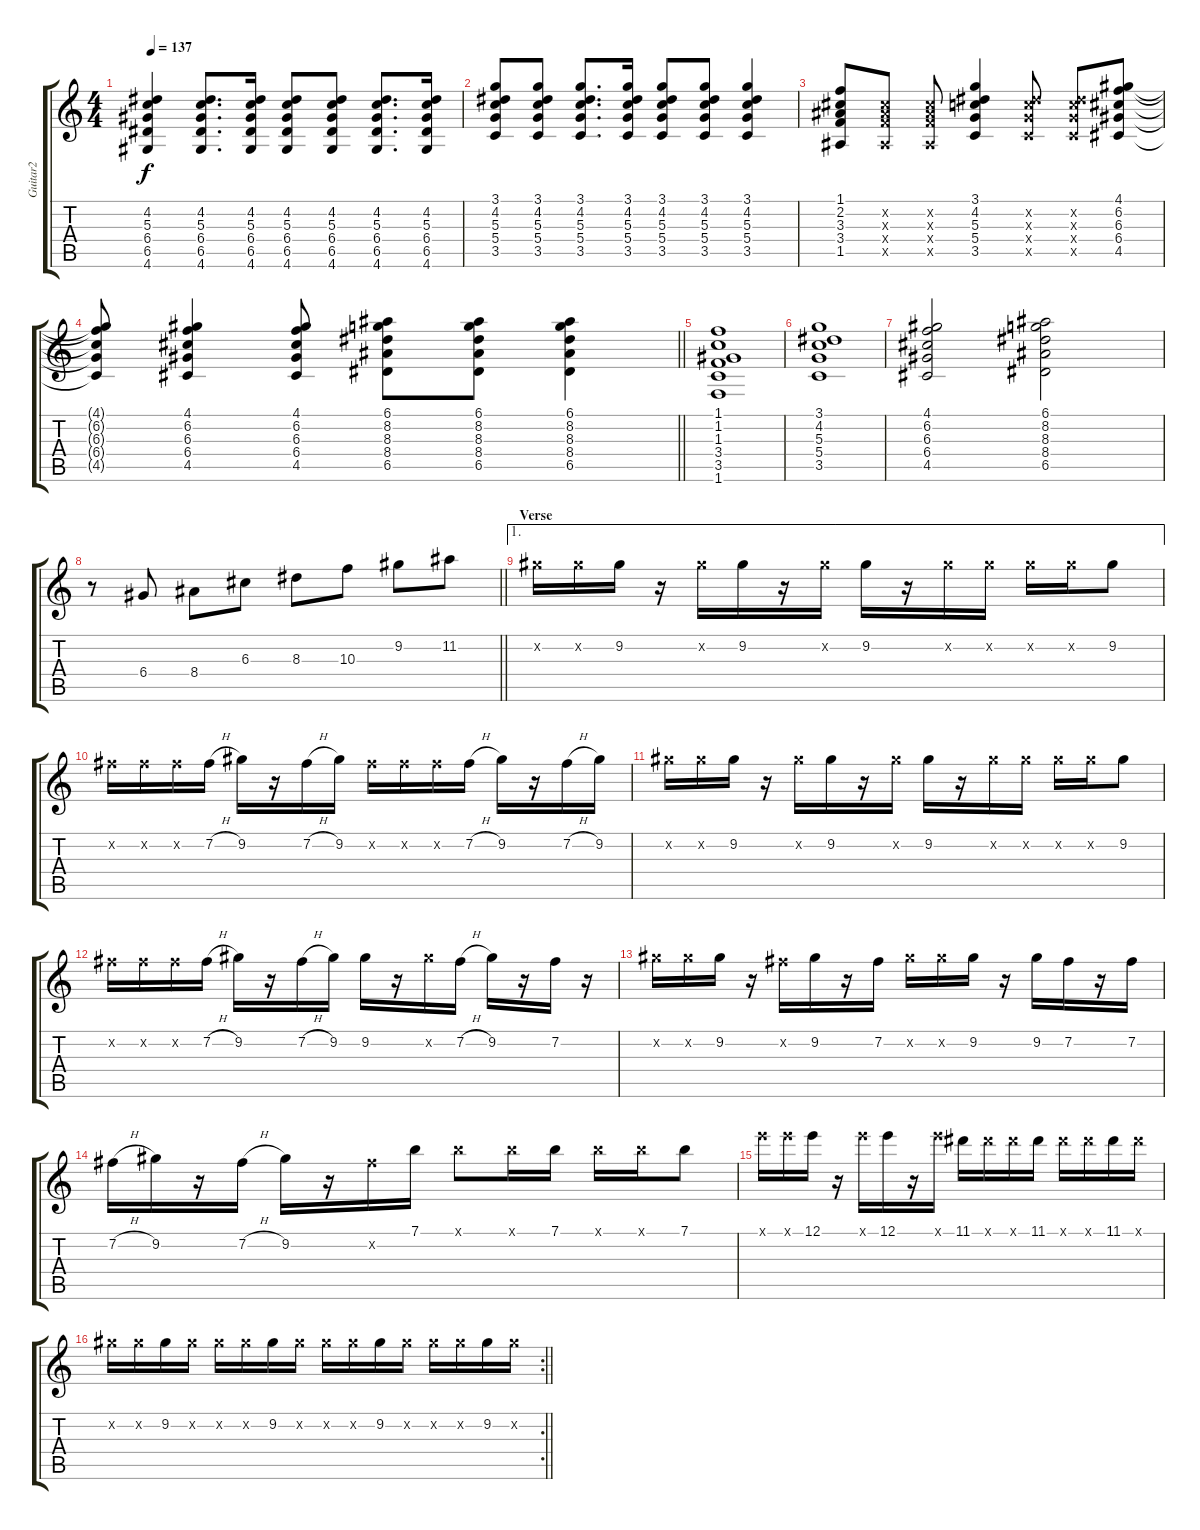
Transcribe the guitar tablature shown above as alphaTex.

\track ("Guitar2" "Guitar2") {instrument electricguitarclean}
\staff {score tabs}
\tuning (E4 B3 G3 D3 A2 E2) {hide}
\ts (4 4)
\tempo 137
\clef g2
\ks c
(4.2 5.3 6.4 6.5 4.6).4{dy f} (4.2 5.3 6.4 6.5 4.6).8{d} (4.2 5.3 6.4 6.5 4.6).16 (4.2 5.3 6.4 6.5 4.6).8 (4.2 5.3 6.4 6.5 4.6).8 (4.2 5.3 6.4 6.5 4.6).8{d} (4.2 5.3 6.4 6.5 4.6).16 |
(3.1 4.2 5.3 5.4 3.5).8 (3.1 4.2 5.3 5.4 3.5).8 (3.1 4.2 5.3 5.4 3.5).8{d} (3.1 4.2 5.3 5.4 3.5).16 (3.1 4.2 5.3 5.4 3.5).8 (3.1 4.2 5.3 5.4 3.5).8 (3.1 4.2 5.3 5.4 3.5).4 |
(1.1 2.2 3.3 3.4 1.5).8 (2.2{x} 3.3{x} 3.4{x} 1.5{x}).8 (2.2{x} 3.3{x} 3.4{x} 1.5{x}).8 (3.1 4.2 5.3 5.4 3.5).4 (4.2{x} 5.3{x} 5.4{x} 3.5{x}).8 (4.2{x} 5.3{x} 5.4{x} 3.5{x}).8 (4.1 6.2 6.3 6.4 4.5).8 |
\barLineRight lightlight
(4.1{t} 6.2{t} 6.3{t} 6.4{t} 4.5{t}).8 (4.1 6.2 6.3 6.4 4.5).4 (4.1 6.2 6.3 6.4 4.5).8 (6.1 8.2 8.3 8.4 6.5).8 (6.1 8.2 8.3 8.4 6.5).8 (6.1 8.2 8.3 8.4 6.5).4 |
(1.1 1.2 1.3 3.4 3.5 1.6).1 |
(3.1 4.2 5.3 5.4 3.5).1 |
(4.1 6.2 6.3 6.4 4.5).2 (6.1 8.2 8.3 8.4 6.5).2 |
\barLineRight lightlight
r.8 6.4.8 8.4.8 6.3.8 8.3.8 10.3.8 9.2.8 11.2.8 |
\ae 1
\section ("" "Verse")
9.2{x}.16 9.2{x}.16 9.2.16 r.16 9.2{x}.16 9.2.16 r.16 9.2{x}.16 9.2.16 r.16 9.2{x}.16 9.2{x}.16 9.2{x}.16 9.2{x}.16 9.2.8 |
7.2{x}.16 7.2{x}.16 7.2{x}.16 7.2{h}.16 9.2.16 r.16 7.2{h}.16 9.2.16 7.2{x}.16 7.2{x}.16 7.2{x}.16 7.2{h}.16 9.2.16 r.16 7.2{h}.16 9.2.16 |
9.2{x}.16 9.2{x}.16 9.2.16 r.16 9.2{x}.16 9.2.16 r.16 9.2{x}.16 9.2.16 r.16 9.2{x}.16 9.2{x}.16 9.2{x}.16 9.2{x}.16 9.2.8 |
7.2{x}.16 7.2{x}.16 7.2{x}.16 7.2{h}.16 9.2.16 r.16 7.2{h}.16 9.2.16 9.2.16 r.16 9.2{x}.16 7.2{h}.16 9.2.16 r.16 7.2.16 r.16 |
9.2{x}.16 9.2{x}.16 9.2.16 r.16 7.2{x}.16 9.2.16 r.16 7.2.16 9.2{x}.16 9.2{x}.16 9.2.16 r.16 9.2.16 7.2.16 r.16 7.2.16 |
7.2{h}.16 9.2.16 r.16 7.2{h}.16 9.2.16 r.16 7.2{x}.16 7.1.16 7.1{x}.8 7.1{x}.16 7.1.16 7.1{x}.16 7.1{x}.16 7.1.8 |
12.1{x}.16 12.1{x}.16 12.1.16 r.16 12.1{x}.16 12.1.16 r.16 12.1{x}.16 11.1.16 11.1{x}.16 11.1{x}.16 11.1.16 11.1{x}.16 11.1{x}.16 11.1.16 11.1{x}.16 |
\rc 2
\barLineRight lightlight
9.2{x}.16 9.2{x}.16 9.2.16 9.2{x}.16 9.2{x}.16 9.2{x}.16 9.2.16 9.2{x}.16 9.2{x}.16 9.2{x}.16 9.2.16 9.2{x}.16 9.2{x}.16 9.2{x}.16 9.2.16 9.2{x}.16
